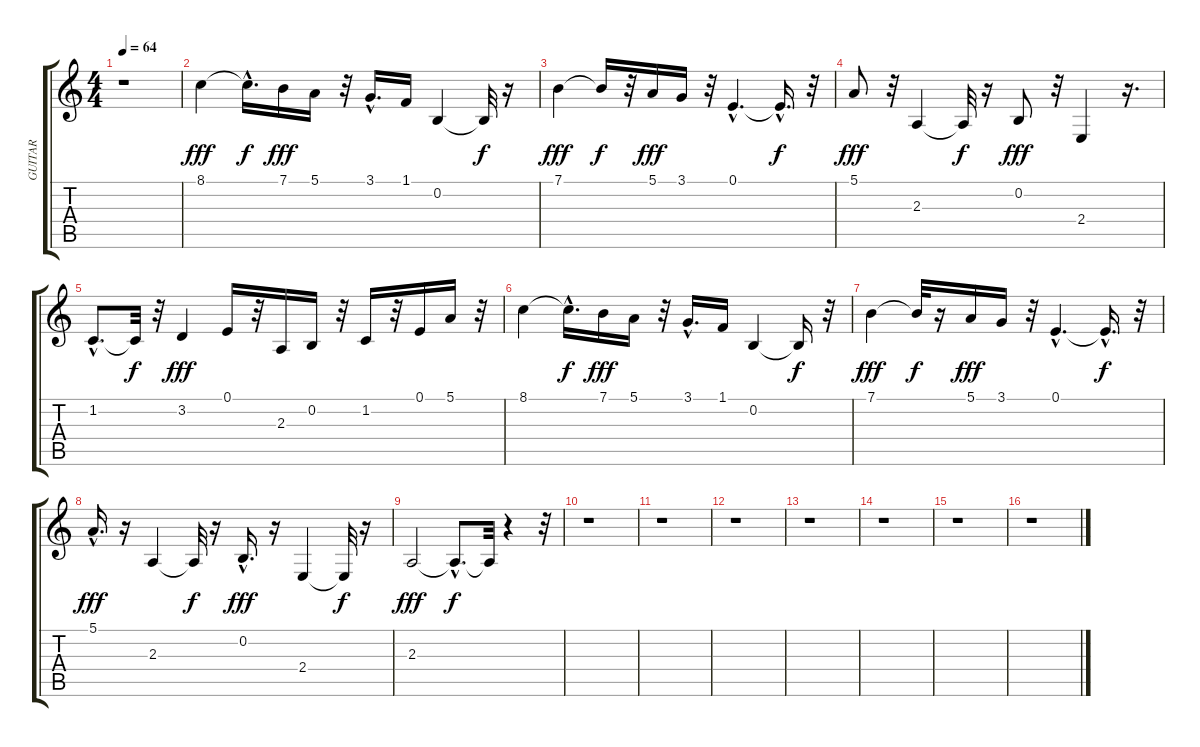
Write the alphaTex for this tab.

\track ("GUITAR" "GUITAR") {instrument lead6voice}
\staff {score tabs}
\tuning (E4 B3 G3 D3 A2 E2) {hide}
\ts (4 4)
\tempo 64
\clef g2
\ks c
r.1{dy fff instrument lead6voice} |
8.1.4 8.1{hac t}.16{d dy f} 7.1.16{dy fff} 5.1.16 r.32 3.1{hac}.16{d} 1.1.16 0.2.4 0.2{t}.32{dy f} r.16 |
7.1.4{dy fff} 7.1{t}.16{dy f} r.32 5.1.16{dy fff} 3.1.16 r.32 0.1{hac}.4{d} 0.1{hac t}.16{d dy f} r.32 |
5.1.8{dy fff} r.32 2.3.4 2.3{t}.32{dy f} r.16 0.2.8{dy fff} r.32 2.4.4 r.16{d} |
1.2{hac}.8{d} 1.2{t}.32{dy f} r.32 3.2.4{dy fff} 0.1.16 r.32 2.3.16 0.2.16 r.32 1.2.16 r.32 0.1.16 5.1.16 r.32 |
8.1.4 8.1{hac t}.16{d dy f} 7.1.16{dy fff} 5.1.16 r.32 3.1{hac}.16{d} 1.1.16 0.2.4 0.2{t}.16{dy f} r.32 |
7.1.4{dy fff} 7.1{t}.32{dy f} r.16 5.1.16{dy fff} 3.1.16 r.32 0.1{hac}.4{d} 0.1{hac t}.16{d dy f} r.32 |
5.1{hac}.16{d dy fff} r.16 2.3.4 2.3{t}.32{dy f} r.16 0.2{hac}.16{d dy fff} r.16 2.4.4 2.4{t}.32{dy f} r.16 |
2.3.2{dy fff} 2.3{hac t}.8{d dy f} 2.3{t}.32 r.4 r.32 |
r.1 |
r.1 |
r.1 |
r.1 |
r.1 |
r.1 |
r.1
